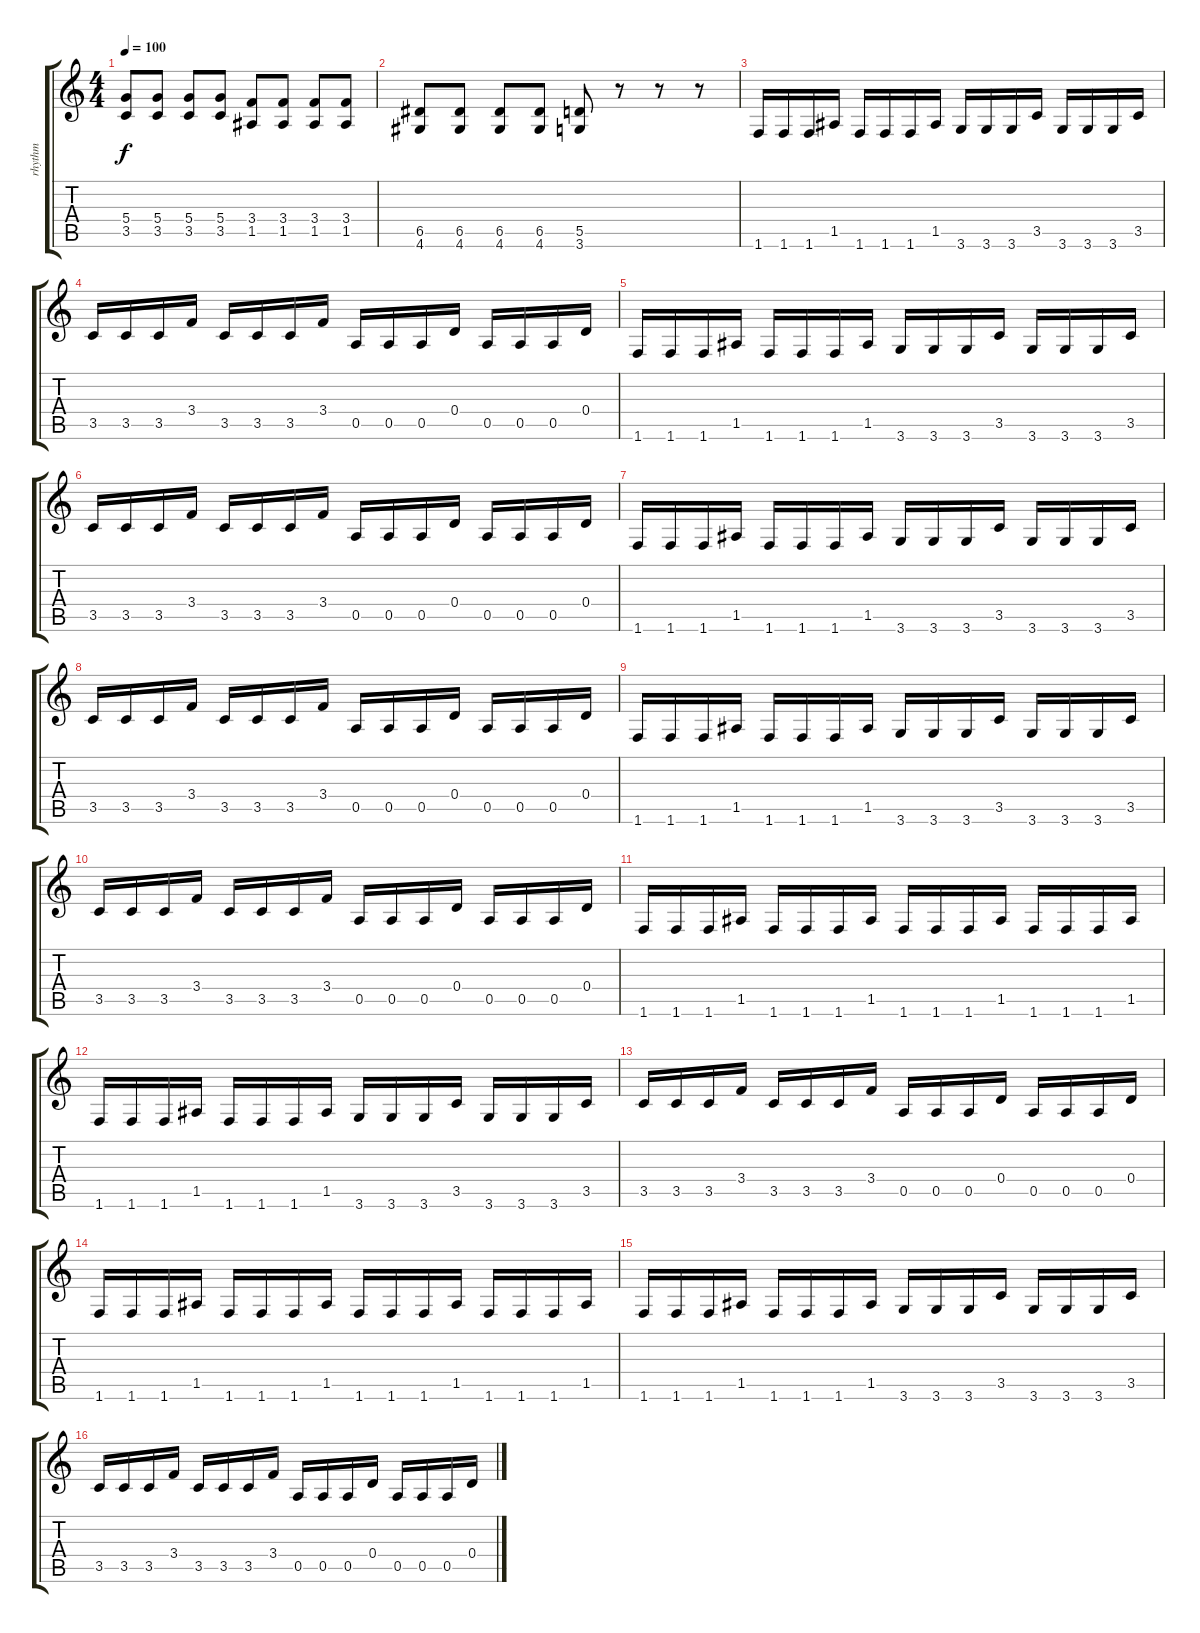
\track ("rhythm" "rhythm") {instrument overdrivenguitar}
\staff {score tabs}
\tuning (E4 B3 G3 D3 A2 E2) {hide}
\ts (4 4)
\tempo 100
\clef g2
\ks c
(5.4 3.5).8{dy f} (5.4 3.5).8 (5.4 3.5).8 (5.4 3.5).8 (3.4 1.5).8 (3.4 1.5).8 (3.4 1.5).8 (3.4 1.5).8 |
(6.5 4.6).8 (6.5 4.6).8 (6.5 4.6).8 (6.5 4.6).8 (5.5 3.6).8 r.8 r.8 r.8 |
1.6.16 1.6.16 1.6.16 1.5.16 1.6.16 1.6.16 1.6.16 1.5.16 3.6.16 3.6.16 3.6.16 3.5.16 3.6.16 3.6.16 3.6.16 3.5.16 |
3.5.16 3.5.16 3.5.16 3.4.16 3.5.16 3.5.16 3.5.16 3.4.16 0.5.16 0.5.16 0.5.16 0.4.16 0.5.16 0.5.16 0.5.16 0.4.16 |
1.6.16 1.6.16 1.6.16 1.5.16 1.6.16 1.6.16 1.6.16 1.5.16 3.6.16 3.6.16 3.6.16 3.5.16 3.6.16 3.6.16 3.6.16 3.5.16 |
3.5.16 3.5.16 3.5.16 3.4.16 3.5.16 3.5.16 3.5.16 3.4.16 0.5.16 0.5.16 0.5.16 0.4.16 0.5.16 0.5.16 0.5.16 0.4.16 |
1.6.16 1.6.16 1.6.16 1.5.16 1.6.16 1.6.16 1.6.16 1.5.16 3.6.16 3.6.16 3.6.16 3.5.16 3.6.16 3.6.16 3.6.16 3.5.16 |
3.5.16 3.5.16 3.5.16 3.4.16 3.5.16 3.5.16 3.5.16 3.4.16 0.5.16 0.5.16 0.5.16 0.4.16 0.5.16 0.5.16 0.5.16 0.4.16 |
1.6.16 1.6.16 1.6.16 1.5.16 1.6.16 1.6.16 1.6.16 1.5.16 3.6.16 3.6.16 3.6.16 3.5.16 3.6.16 3.6.16 3.6.16 3.5.16 |
3.5.16 3.5.16 3.5.16 3.4.16 3.5.16 3.5.16 3.5.16 3.4.16 0.5.16 0.5.16 0.5.16 0.4.16 0.5.16 0.5.16 0.5.16 0.4.16 |
1.6.16 1.6.16 1.6.16 1.5.16 1.6.16 1.6.16 1.6.16 1.5.16 1.6.16 1.6.16 1.6.16 1.5.16 1.6.16 1.6.16 1.6.16 1.5.16 |
1.6.16 1.6.16 1.6.16 1.5.16 1.6.16 1.6.16 1.6.16 1.5.16 3.6.16 3.6.16 3.6.16 3.5.16 3.6.16 3.6.16 3.6.16 3.5.16 |
3.5.16 3.5.16 3.5.16 3.4.16 3.5.16 3.5.16 3.5.16 3.4.16 0.5.16 0.5.16 0.5.16 0.4.16 0.5.16 0.5.16 0.5.16 0.4.16 |
1.6.16 1.6.16 1.6.16 1.5.16 1.6.16 1.6.16 1.6.16 1.5.16 1.6.16 1.6.16 1.6.16 1.5.16 1.6.16 1.6.16 1.6.16 1.5.16 |
1.6.16 1.6.16 1.6.16 1.5.16 1.6.16 1.6.16 1.6.16 1.5.16 3.6.16 3.6.16 3.6.16 3.5.16 3.6.16 3.6.16 3.6.16 3.5.16 |
3.5.16 3.5.16 3.5.16 3.4.16 3.5.16 3.5.16 3.5.16 3.4.16 0.5.16 0.5.16 0.5.16 0.4.16 0.5.16 0.5.16 0.5.16 0.4.16
